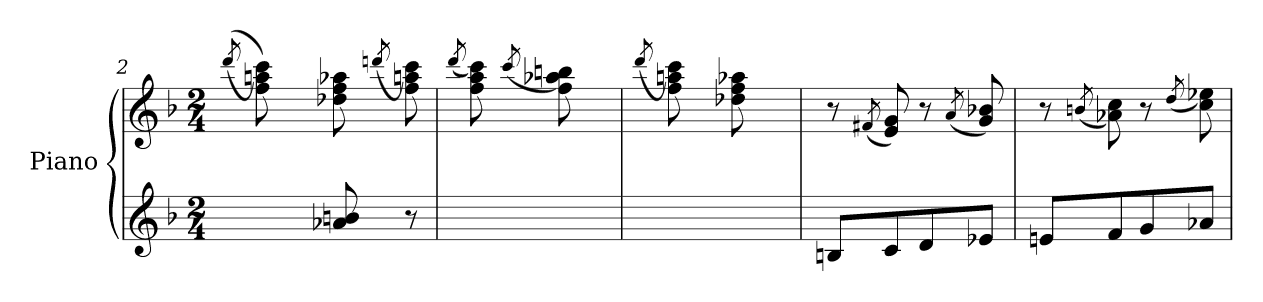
**kern	**kern
*part1	*part1
*staff2	*staff1
*I"Piano	*
*I'Pno.	*
*clefG2	*clefG2
*k[b-]	*k[b-]
*M2/4	*M2/4
=2	=2
.	(<(>8qddd/
*^	*
8ryy	4ryy	8ff\ 8aan\ 8ccc\L))
8f/ 8an/ 8cc/J	.	8ryy
4ryy	8a-X/ 8bn/	8dd-X\ 8ff\ 8aa-X\L
.	.	(>8qdddn/
.	8r	8ff\ 8aan\ 8ccc\J)
=3	=3	=3
.	.	(>8qddd/
8ryy	2ryy	8ff\ 8aa\ 8ccc\L)
8f/ 8an/ 8cc/	.	8ryy
.	.	(>8qccc/
8ryy	.	8ff\ 8aa-X\ 8bbn\)
8f/ 8a-X/ 8dd-X/J	.	8ryy
=4	=4	=4
.	.	(>8qddd/
8ryy	2ryy	8ff\ 8aan\ 8ccc\L)
8f/ 8an/ 8cc/	.	8ryy
8ryy	.	8dd-X\ 8ff\ 8aa-X\
8a-X/ 8bn/J	.	8ryy
*v	*v	*
!!LO:LB:g=z
=5	=5
8Bn/L	8r
.	(<8qf#X/
8c/	8e/ 8g/)
8d/	8r
.	(<8qa/
8e-X/J	8g/ 8b-X/)
=6	=6
8en/L	8r
.	(>8qbn/
8f/	8a-X\ 8cc\)
8g/	8r
.	(>8qdd/
8a-X/J	8cc\ 8ee-X\)
=	=
*-	*-
